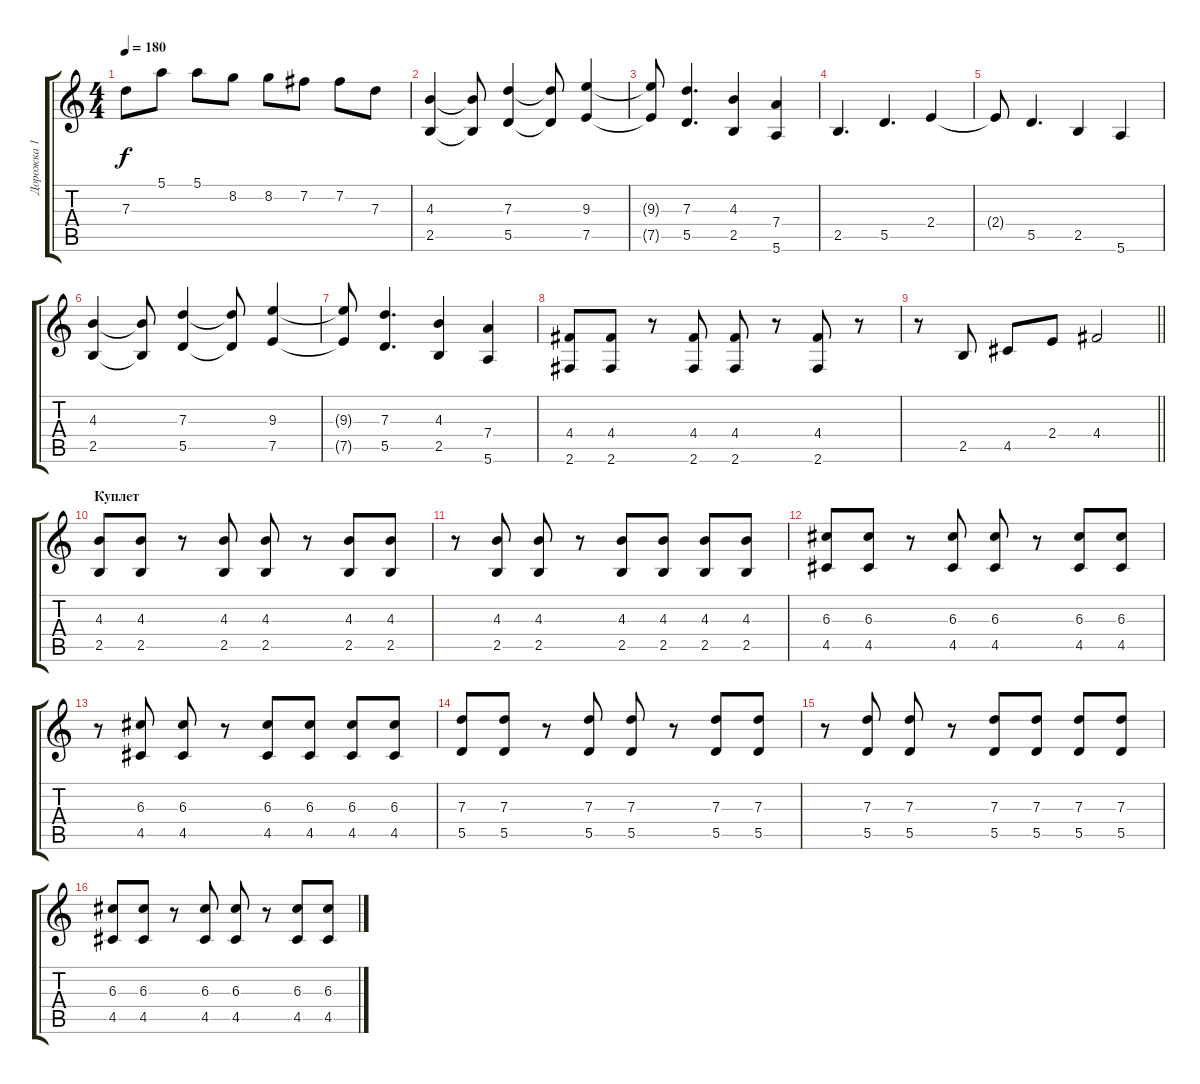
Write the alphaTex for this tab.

\track ("Дорожка 1" "Дорожка 1") {instrument distortionguitar}
\staff {score tabs}
\tuning (E4 B3 G3 D3 A2 E2) {hide}
\ts (4 4)
\tempo 180
\clef g2
\ks c
7.3.8{dy f} 5.1.8 5.1.8 8.2.8 8.2.8 7.2.8 7.2.8 7.3.8 |
(4.3 2.5).4 (4.3{t} 2.5{t}).8 (7.3 5.5).4 (7.3{t} 5.5{t}).8 (9.3 7.5).4 |
(9.3{t} 7.5{t}).8 (7.3 5.5).4{d} (4.3 2.5).4 (7.4 5.6).4 |
2.5.4{d} 5.5.4{d} 2.4.4 |
2.4{t}.8 5.5.4{d} 2.5.4 5.6.4 |
(4.3 2.5).4 (4.3{t} 2.5{t}).8 (7.3 5.5).4 (7.3{t} 5.5{t}).8 (9.3 7.5).4 |
(9.3{t} 7.5{t}).8 (7.3 5.5).4{d} (4.3 2.5).4 (7.4 5.6).4 |
(4.4 2.6).8 (4.4 2.6).8 r.8 (4.4 2.6).8 (4.4 2.6).8 r.8 (4.4 2.6).8 r.8 |
\barLineRight lightlight
r.8 2.5.8 4.5.8 2.4.8 4.4.2 |
\section ("" "Куплет")
(4.3 2.5).8 (4.3 2.5).8 r.8 (4.3 2.5).8 (4.3 2.5).8 r.8 (4.3 2.5).8 (4.3 2.5).8 |
r.8 (4.3 2.5).8 (4.3 2.5).8 r.8 (4.3 2.5).8 (4.3 2.5).8 (4.3 2.5).8 (4.3 2.5).8 |
(6.3 4.5).8 (6.3 4.5).8 r.8 (6.3 4.5).8 (6.3 4.5).8 r.8 (6.3 4.5).8 (6.3 4.5).8 |
r.8 (6.3 4.5).8 (6.3 4.5).8 r.8 (6.3 4.5).8 (6.3 4.5).8 (6.3 4.5).8 (6.3 4.5).8 |
(7.3 5.5).8 (7.3 5.5).8 r.8 (7.3 5.5).8 (7.3 5.5).8 r.8 (7.3 5.5).8 (7.3 5.5).8 |
r.8 (7.3 5.5).8 (7.3 5.5).8 r.8 (7.3 5.5).8 (7.3 5.5).8 (7.3 5.5).8 (7.3 5.5).8 |
(6.3 4.5).8 (6.3 4.5).8 r.8 (6.3 4.5).8 (6.3 4.5).8 r.8 (6.3 4.5).8 (6.3 4.5).8
